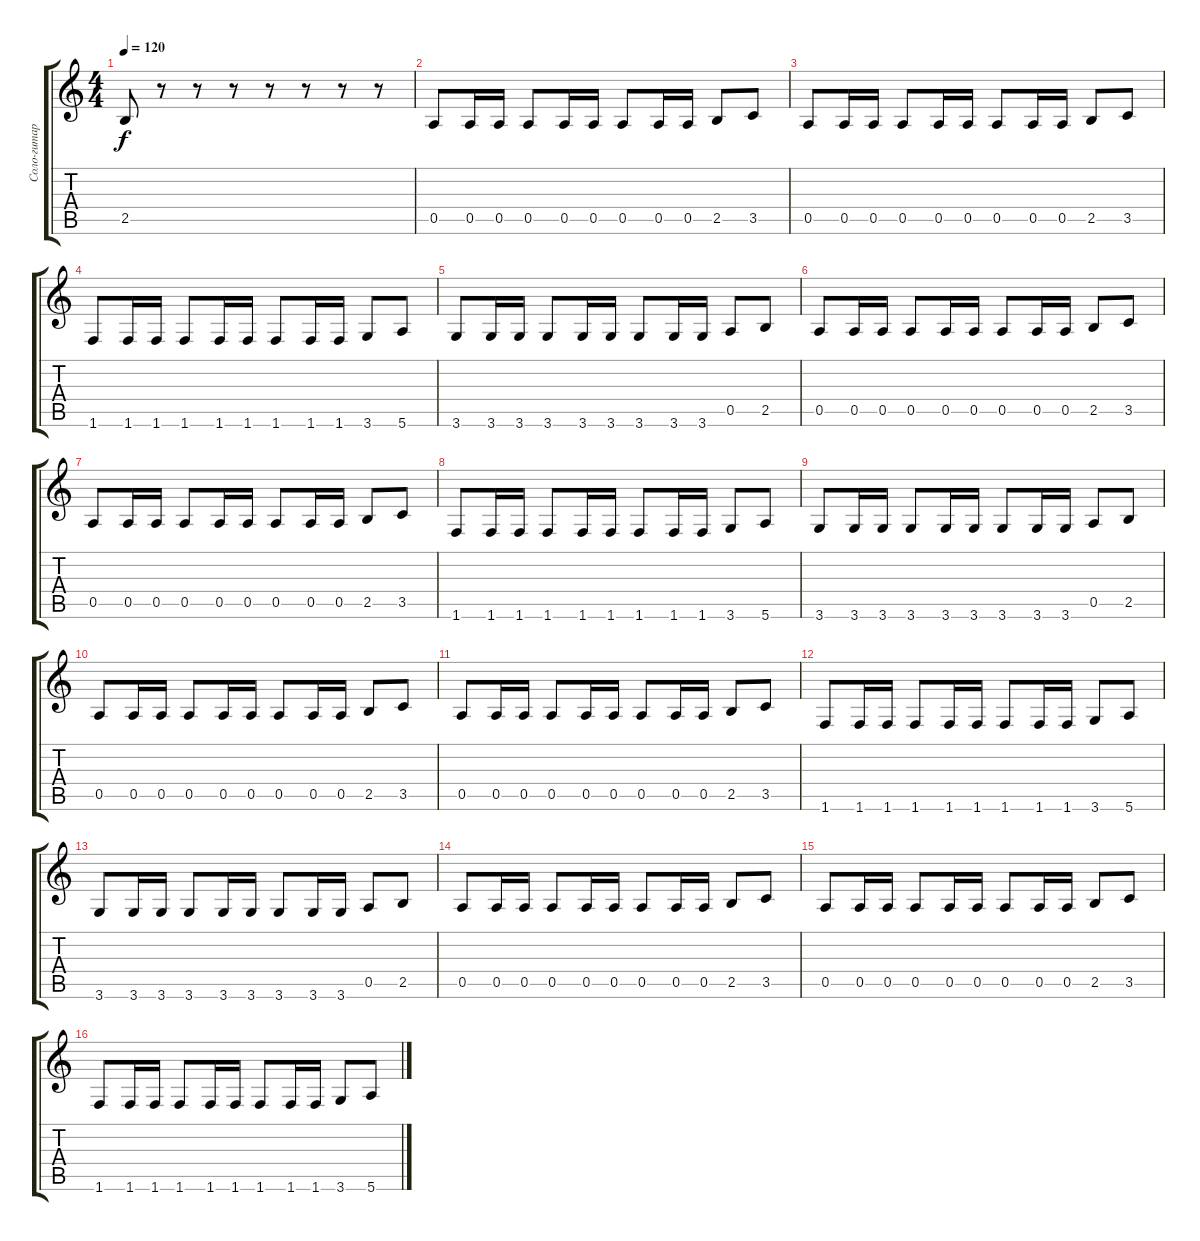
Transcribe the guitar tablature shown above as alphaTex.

\track ("Соло-гитара" "Соло-гитар") {instrument distortionguitar}
\staff {score tabs}
\tuning (E4 B3 G3 D3 A2 E2) {hide}
\ts (4 4)
\tempo 120
\clef g2
\ks c
2.5.8{dy f} r.8 r.8 r.8 r.8 r.8 r.8 r.8 |
0.5.8 0.5.16 0.5.16 0.5.8 0.5.16 0.5.16 0.5.8 0.5.16 0.5.16 2.5.8 3.5.8 |
0.5.8 0.5.16 0.5.16 0.5.8 0.5.16 0.5.16 0.5.8 0.5.16 0.5.16 2.5.8 3.5.8 |
1.6.8 1.6.16 1.6.16 1.6.8 1.6.16 1.6.16 1.6.8 1.6.16 1.6.16 3.6.8 5.6.8 |
3.6.8 3.6.16 3.6.16 3.6.8 3.6.16 3.6.16 3.6.8 3.6.16 3.6.16 0.5.8 2.5.8 |
0.5.8 0.5.16 0.5.16 0.5.8 0.5.16 0.5.16 0.5.8 0.5.16 0.5.16 2.5.8 3.5.8 |
0.5.8 0.5.16 0.5.16 0.5.8 0.5.16 0.5.16 0.5.8 0.5.16 0.5.16 2.5.8 3.5.8 |
1.6.8 1.6.16 1.6.16 1.6.8 1.6.16 1.6.16 1.6.8 1.6.16 1.6.16 3.6.8 5.6.8 |
3.6.8 3.6.16 3.6.16 3.6.8 3.6.16 3.6.16 3.6.8 3.6.16 3.6.16 0.5.8 2.5.8 |
0.5.8 0.5.16 0.5.16 0.5.8 0.5.16 0.5.16 0.5.8 0.5.16 0.5.16 2.5.8 3.5.8 |
0.5.8 0.5.16 0.5.16 0.5.8 0.5.16 0.5.16 0.5.8 0.5.16 0.5.16 2.5.8 3.5.8 |
1.6.8 1.6.16 1.6.16 1.6.8 1.6.16 1.6.16 1.6.8 1.6.16 1.6.16 3.6.8 5.6.8 |
3.6.8 3.6.16 3.6.16 3.6.8 3.6.16 3.6.16 3.6.8 3.6.16 3.6.16 0.5.8 2.5.8 |
0.5.8 0.5.16 0.5.16 0.5.8 0.5.16 0.5.16 0.5.8 0.5.16 0.5.16 2.5.8 3.5.8 |
0.5.8 0.5.16 0.5.16 0.5.8 0.5.16 0.5.16 0.5.8 0.5.16 0.5.16 2.5.8 3.5.8 |
1.6.8 1.6.16 1.6.16 1.6.8 1.6.16 1.6.16 1.6.8 1.6.16 1.6.16 3.6.8 5.6.8
